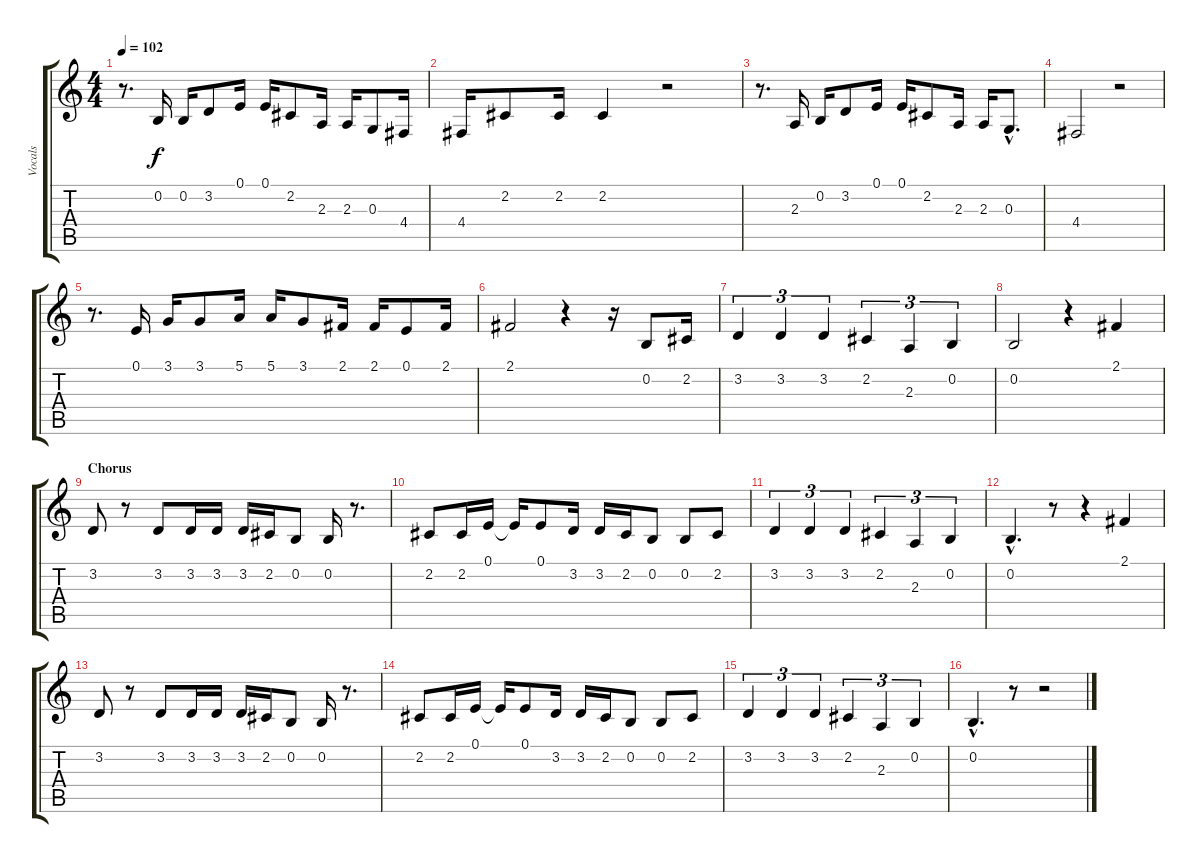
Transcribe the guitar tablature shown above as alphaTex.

\track ("Vocals" "Vocals") {instrument oboe}
\staff {score tabs}
\tuning (E4 B3 G3 D3 A2 E2) {hide}
\ts (4 4)
\tempo 102
\clef g2
\ks c
r.8{d dy f} 0.2.16 0.2.16 3.2.8 0.1.16 0.1.16 2.2.8 2.3.16 2.3.16 0.3.8 4.4.16 |
4.4.16 2.2.8 2.2.16 2.2.4 r.2 |
r.8{d} 2.3.16 0.2.16 3.2.8 0.1.16 0.1.16 2.2.8 2.3.16 2.3.16 0.3{hac}.8{d} |
4.4.2 r.2 |
r.8{d} 0.1.16 3.1.16 3.1.8 5.1.16 5.1.16 3.1.8 2.1.16 2.1.16 0.1.8 2.1.16 |
2.1.2 r.4 r.16 0.2.8 2.2.16 |
3.2.4{tu (3 2)} 3.2.4{tu (3 2)} 3.2.4{tu (3 2)} 2.2.4{tu (3 2)} 2.3.4{tu (3 2)} 0.2.4{tu (3 2)} |
0.2.2 r.4 2.1.4 |
\section ("" "Chorus")
3.2.8 r.8 3.2.8 3.2.16 3.2.16 3.2.16 2.2.16 0.2.8 0.2.16 r.8{d} |
2.2.8 2.2.16 0.1.16 0.1{t}.16 0.1.8 3.2.16 3.2.16 2.2.16 0.2.8 0.2.8 2.2.8 |
3.2.4{tu (3 2)} 3.2.4{tu (3 2)} 3.2.4{tu (3 2)} 2.2.4{tu (3 2)} 2.3.4{tu (3 2)} 0.2.4{tu (3 2)} |
0.2{hac}.4{d} r.8 r.4 2.1.4 |
3.2.8 r.8 3.2.8 3.2.16 3.2.16 3.2.16 2.2.16 0.2.8 0.2.16 r.8{d} |
2.2.8 2.2.16 0.1.16 0.1{t}.16 0.1.8 3.2.16 3.2.16 2.2.16 0.2.8 0.2.8 2.2.8 |
3.2.4{tu (3 2)} 3.2.4{tu (3 2)} 3.2.4{tu (3 2)} 2.2.4{tu (3 2)} 2.3.4{tu (3 2)} 0.2.4{tu (3 2)} |
0.2{hac}.4{d} r.8 r.2
